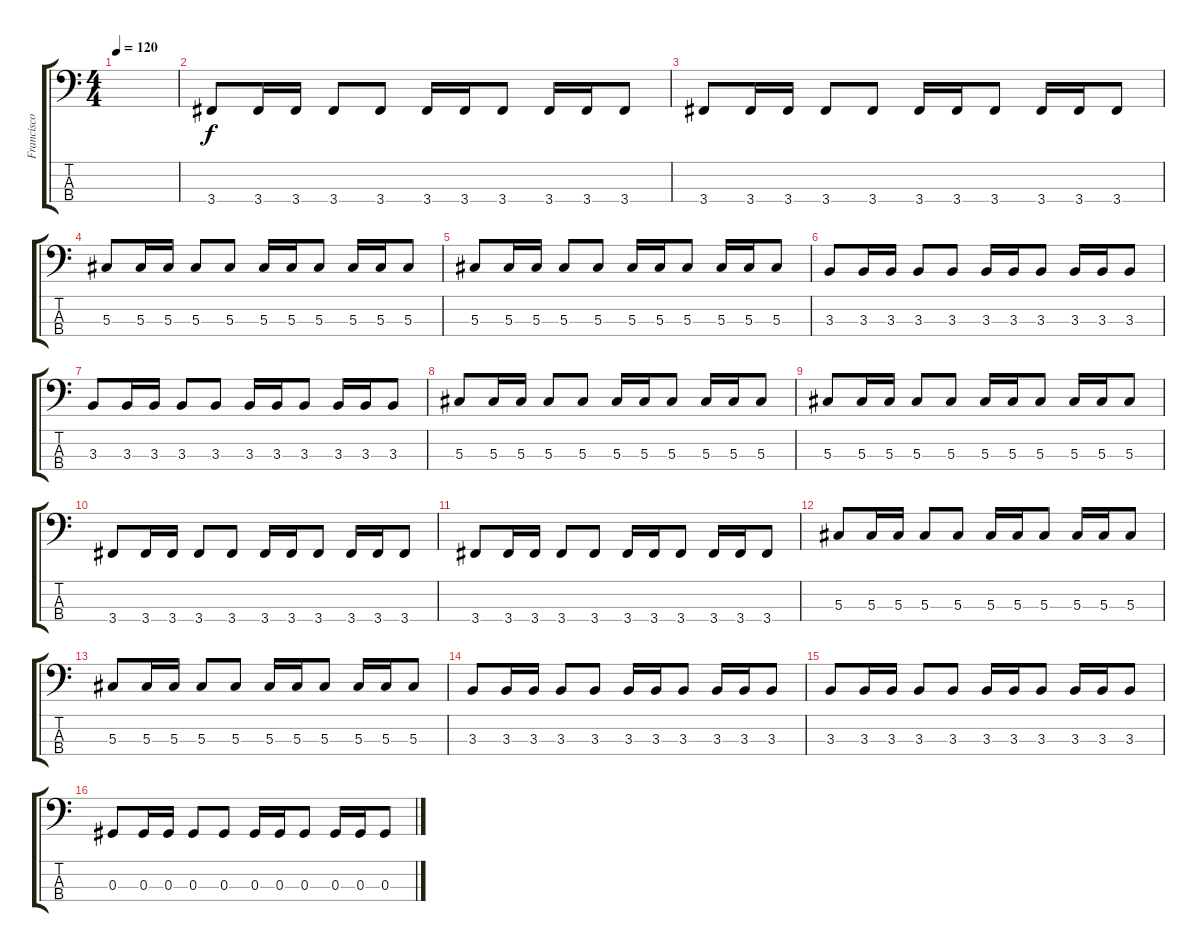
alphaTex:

\track ("Francisco Fidalgo" "Francisco ") {instrument electricbasspick}
\staff {score tabs}
\tuning (Gb2 Db2 Ab1 Eb1) {hide}
\ts (4 4)
\tempo 120
\clef f4
\ks c
|
3.4.8 3.4.16 3.4.16 3.4.8 3.4.8 3.4.16 3.4.16 3.4.8 3.4.16 3.4.16 3.4.8 |
3.4.8 3.4.16 3.4.16 3.4.8 3.4.8 3.4.16 3.4.16 3.4.8 3.4.16 3.4.16 3.4.8 |
5.3.8 5.3.16 5.3.16 5.3.8 5.3.8 5.3.16 5.3.16 5.3.8 5.3.16 5.3.16 5.3.8 |
5.3.8 5.3.16 5.3.16 5.3.8 5.3.8 5.3.16 5.3.16 5.3.8 5.3.16 5.3.16 5.3.8 |
3.3.8 3.3.16 3.3.16 3.3.8 3.3.8 3.3.16 3.3.16 3.3.8 3.3.16 3.3.16 3.3.8 |
3.3.8 3.3.16 3.3.16 3.3.8 3.3.8 3.3.16 3.3.16 3.3.8 3.3.16 3.3.16 3.3.8 |
5.3.8 5.3.16 5.3.16 5.3.8 5.3.8 5.3.16 5.3.16 5.3.8 5.3.16 5.3.16 5.3.8 |
5.3.8 5.3.16 5.3.16 5.3.8 5.3.8 5.3.16 5.3.16 5.3.8 5.3.16 5.3.16 5.3.8 |
3.4.8 3.4.16 3.4.16 3.4.8 3.4.8 3.4.16 3.4.16 3.4.8 3.4.16 3.4.16 3.4.8 |
3.4.8 3.4.16 3.4.16 3.4.8 3.4.8 3.4.16 3.4.16 3.4.8 3.4.16 3.4.16 3.4.8 |
5.3.8 5.3.16 5.3.16 5.3.8 5.3.8 5.3.16 5.3.16 5.3.8 5.3.16 5.3.16 5.3.8 |
5.3.8 5.3.16 5.3.16 5.3.8 5.3.8 5.3.16 5.3.16 5.3.8 5.3.16 5.3.16 5.3.8 |
3.3.8 3.3.16 3.3.16 3.3.8 3.3.8 3.3.16 3.3.16 3.3.8 3.3.16 3.3.16 3.3.8 |
3.3.8 3.3.16 3.3.16 3.3.8 3.3.8 3.3.16 3.3.16 3.3.8 3.3.16 3.3.16 3.3.8 |
0.3.8 0.3.16 0.3.16 0.3.8 0.3.8 0.3.16 0.3.16 0.3.8 0.3.16 0.3.16 0.3.8
